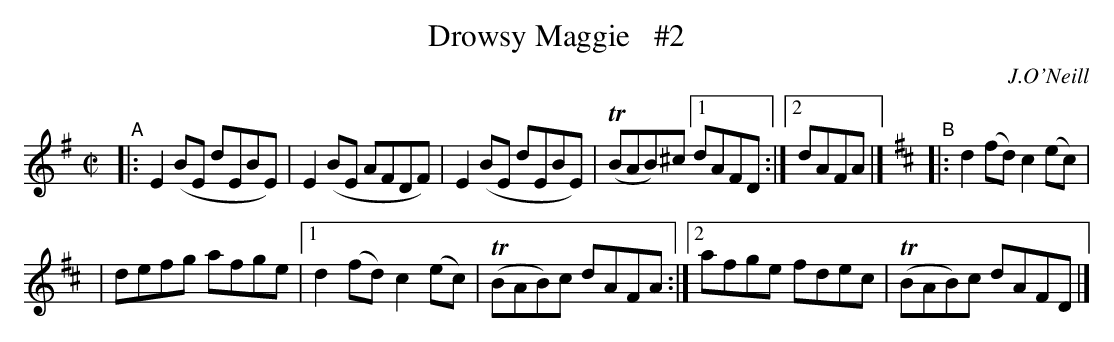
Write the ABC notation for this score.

X:1
T: Drowsy Maggie   #2
O: J.O'Neill
M: C|
L: 1/8
K: Em	% and D
"^A"|: E2(BE dEBE) | E2(BE AFDF) | E2(BE dEBE) | (TBAB)^c \
[1 dAFD :|[2 dAFA |] [K:D] "^B"|: d2(fd) c2(ec) |
| defg afge |[1 d2(fd) c2(ec) | (TBAB)c dAFA :|[2 afge fdec | (TBAB)c dAFD |]
